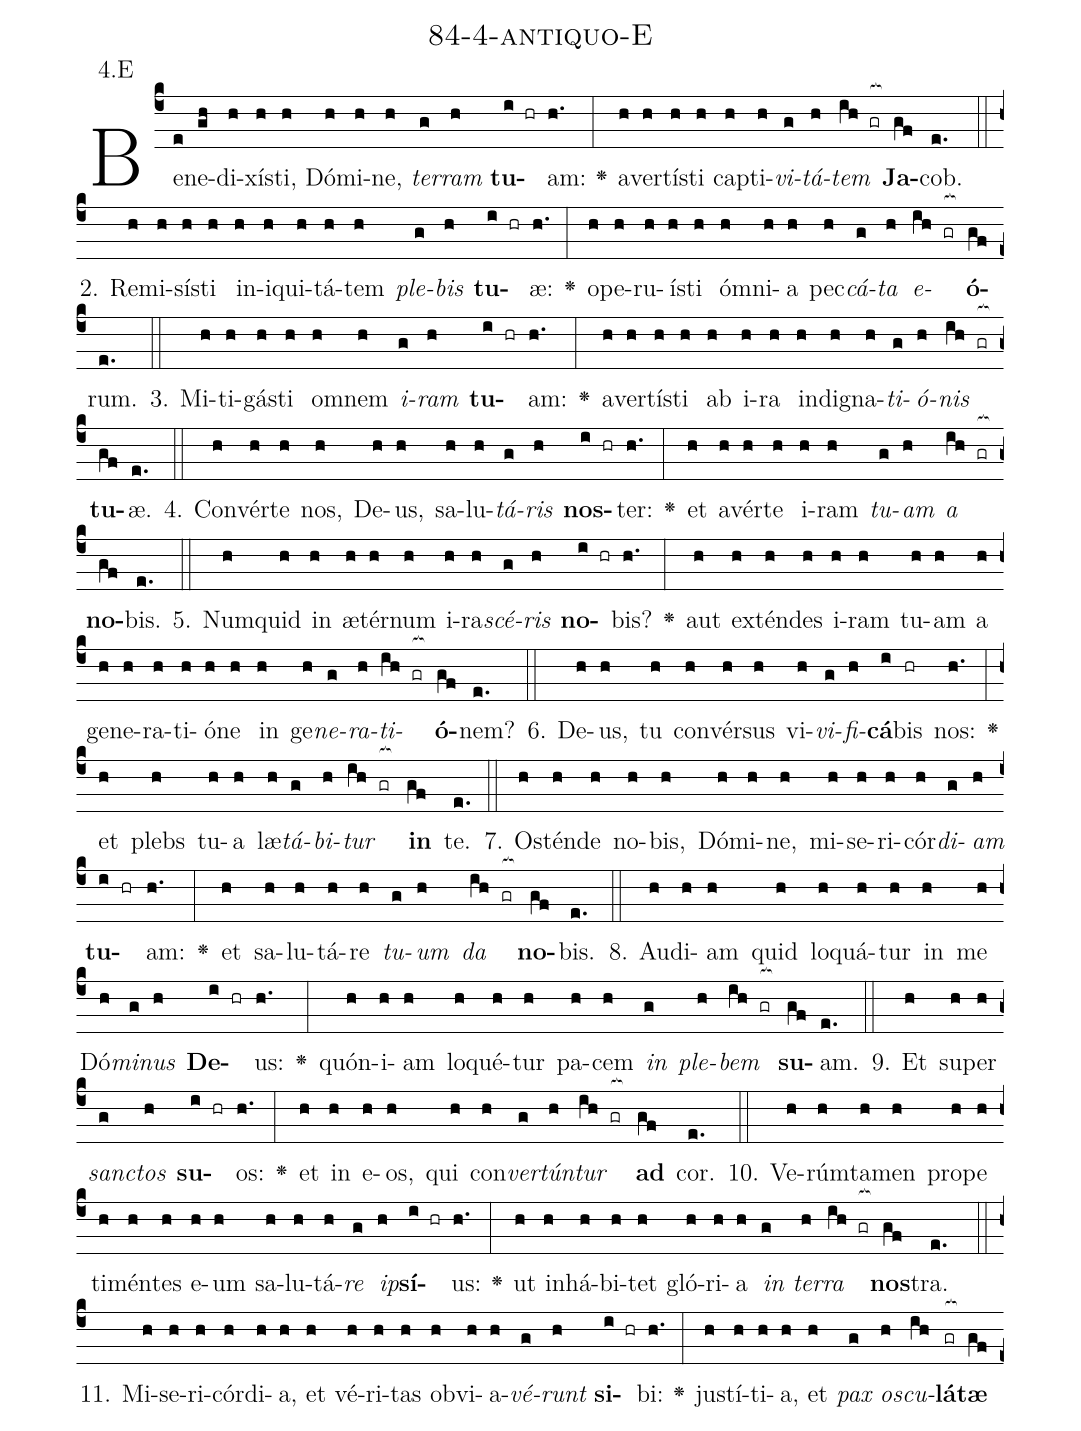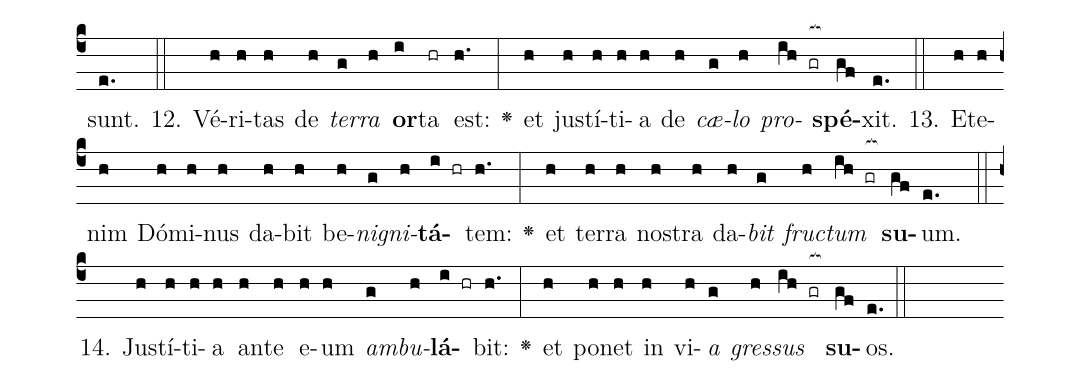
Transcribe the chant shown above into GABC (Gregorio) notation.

name: 84-4-antiquo-E;
annotation: 4.E;
%%
(c4)Be(e)ne(gh)di(h)xís(h)ti,(h) Dó(h)mi(h)ne,(h) <i>ter</i>(g)<i>ram</i>(h) <b>tu</b>(i hr)am:(h.) <v>\greheightstar</v>(:) a(h)ver(h)tís(h)ti(h) cap(h)ti(h)<i>vi</i>(g)<i>tá</i>(h)<i>tem</i>(ih gr[ocb:1{]) <b>Ja</b>(gf[ocb:0}])cob.(e.) (::)
2. Re(h)mi(h)sís(h)ti(h) in(h)i(h)qui(h)tá(h)tem(h) <i>ple</i>(g)<i>bis</i>(h) <b>tu</b>(i hr)æ:(h.) <v>\greheightstar</v>(:) o(h)pe(h)ru(h)ís(h)ti(h) óm(h)ni(h)a(h) pec(h)<i>cá</i>(g)<i>ta</i>(h) <i>e</i>(ih gr[ocb:1{])<b>ó</b>(gf[ocb:0}])rum.(e.) (::)
3. Mi(h)ti(h)gás(h)ti(h) om(h)nem(h) <i>i</i>(g)<i>ram</i>(h) <b>tu</b>(i hr)am:(h.) <v>\greheightstar</v>(:) a(h)ver(h)tís(h)ti(h) ab(h) i(h)ra(h) in(h)di(h)gna(h)<i>ti</i>(g)<i>ó</i>(h)<i>nis</i>(ih gr[ocb:1{]) <b>tu</b>(gf[ocb:0}])æ.(e.) (::)
4. Con(h)vér(h)te(h) nos,(h) De(h)us,(h) sa(h)lu(h)<i>tá</i>(g)<i>ris</i>(h) <b>nos</b>(i hr)ter:(h.) <v>\greheightstar</v>(:) et(h) a(h)vér(h)te(h) i(h)ram(h) <i>tu</i>(g)<i>am</i>(h) <i>a</i>(ih gr[ocb:1{]) <b>no</b>(gf[ocb:0}])bis.(e.) (::)
5. Num(h)quid(h) in(h) æ(h)tér(h)num(h) i(h)ra(h)<i>scé</i>(g)<i>ris</i>(h) <b>no</b>(i hr)bis?(h.) <v>\greheightstar</v>(:) aut(h) ex(h)tén(h)des(h) i(h)ram(h) tu(h)am(h) a(h) ge(h)ne(h)ra(h)ti(h)ó(h)ne(h) in(h) ge(h)<i>ne</i>(g)<i>ra</i>(h)<i>ti</i>(ih gr[ocb:1{])<b>ó</b>(gf[ocb:0}])nem?(e.) (::)
6. De(h)us,(h) tu(h) con(h)vér(h)sus(h) vi(h)<i>vi</i>(g)<i>fi</i>(h)<b>cá</b>(i)bis(hr) nos:(h.) <v>\greheightstar</v>(:) et(h) plebs(h) tu(h)a(h) læ(h)<i>tá</i>(g)<i>bi</i>(h)<i>tur</i>(ih gr[ocb:1{]) <b>in</b>(gf[ocb:0}]) te.(e.) (::)
7. Os(h)tén(h)de(h) no(h)bis,(h) Dó(h)mi(h)ne,(h) mi(h)se(h)ri(h)cór(h)<i>di</i>(g)<i>am</i>(h) <b>tu</b>(i hr)am:(h.) <v>\greheightstar</v>(:) et(h) sa(h)lu(h)tá(h)re(h) <i>tu</i>(g)<i>um</i>(h) <i>da</i>(ih gr[ocb:1{]) <b>no</b>(gf[ocb:0}])bis.(e.) (::)
8. Au(h)di(h)am(h) quid(h) lo(h)quá(h)tur(h) in(h) me(h) Dó(h)<i>mi</i>(g)<i>nus</i>(h) <b>De</b>(i hr)us:(h.) <v>\greheightstar</v>(:) quón(h)i(h)am(h) lo(h)qué(h)tur(h) pa(h)cem(h) <i>in</i>(g) <i>ple</i>(h)<i>bem</i>(ih gr[ocb:1{]) <b>su</b>(gf[ocb:0}])am.(e.) (::)
9. Et(h) su(h)per(h) <i>sanc</i>(g)<i>tos</i>(h) <b>su</b>(i hr)os:(h.) <v>\greheightstar</v>(:) et(h) in(h) e(h)os,(h) qui(h) con(h)<i>ver</i>(g)<i>tún</i>(h)<i>tur</i>(ih gr[ocb:1{]) <b>ad</b>(gf[ocb:0}]) cor.(e.) (::)
10. Ve(h)rúm(h)ta(h)men(h) pro(h)pe(h) ti(h)mén(h)tes(h) e(h)um(h) sa(h)lu(h)tá(h)<i>re</i>(g) <i>ip</i>(h)<b>sí</b>(i hr)us:(h.) <v>\greheightstar</v>(:) ut(h) in(h)há(h)bi(h)tet(h) gló(h)ri(h)a(h) <i>in</i>(g) <i>ter</i>(h)<i>ra</i>(ih gr[ocb:1{]) <b>nos</b>(gf[ocb:0}])tra.(e.) (::)
11. Mi(h)se(h)ri(h)cór(h)di(h)a,(h) et(h) vé(h)ri(h)tas(h) ob(h)vi(h)a(h)<i>vé</i>(g)<i>runt</i>(h) <b>si</b>(i hr)bi:(h.) <v>\greheightstar</v>(:) jus(h)tí(h)ti(h)a,(h) et(h) <i>pax</i>(g) <i>os</i>(h)<i>cu</i>(ih)<b>lá</b>(gr[ocb:1{])<b>tæ</b>(gf[ocb:0}]) sunt.(e.) (::)
12. Vé(h)ri(h)tas(h) de(h) <i>ter</i>(g)<i>ra</i>(h) <b>or</b>(i)ta(hr) est:(h.) <v>\greheightstar</v>(:) et(h) jus(h)tí(h)ti(h)a(h) de(h) <i>cæ</i>(g)<i>lo</i>(h) <i>pro</i>(ih gr[ocb:1{])<b>spé</b>(gf[ocb:0}])xit.(e.) (::)
13. Et(h)e(h)nim(h) Dó(h)mi(h)nus(h) da(h)bit(h) be(h)<i>ni</i>(g)<i>gni</i>(h)<b>tá</b>(i hr)tem:(h.) <v>\greheightstar</v>(:) et(h) ter(h)ra(h) nos(h)tra(h) da(h)<i>bit</i>(g) <i>fruc</i>(h)<i>tum</i>(ih gr[ocb:1{]) <b>su</b>(gf[ocb:0}])um.(e.) (::)
14. Jus(h)tí(h)ti(h)a(h) an(h)te(h) e(h)um(h) <i>am</i>(g)<i>bu</i>(h)<b>lá</b>(i hr)bit:(h.) <v>\greheightstar</v>(:) et(h) po(h)net(h) in(h) vi(h)<i>a</i>(g) <i>gres</i>(h)<i>sus</i>(ih gr[ocb:1{]) <b>su</b>(gf[ocb:0}])os.(e.) (::)
